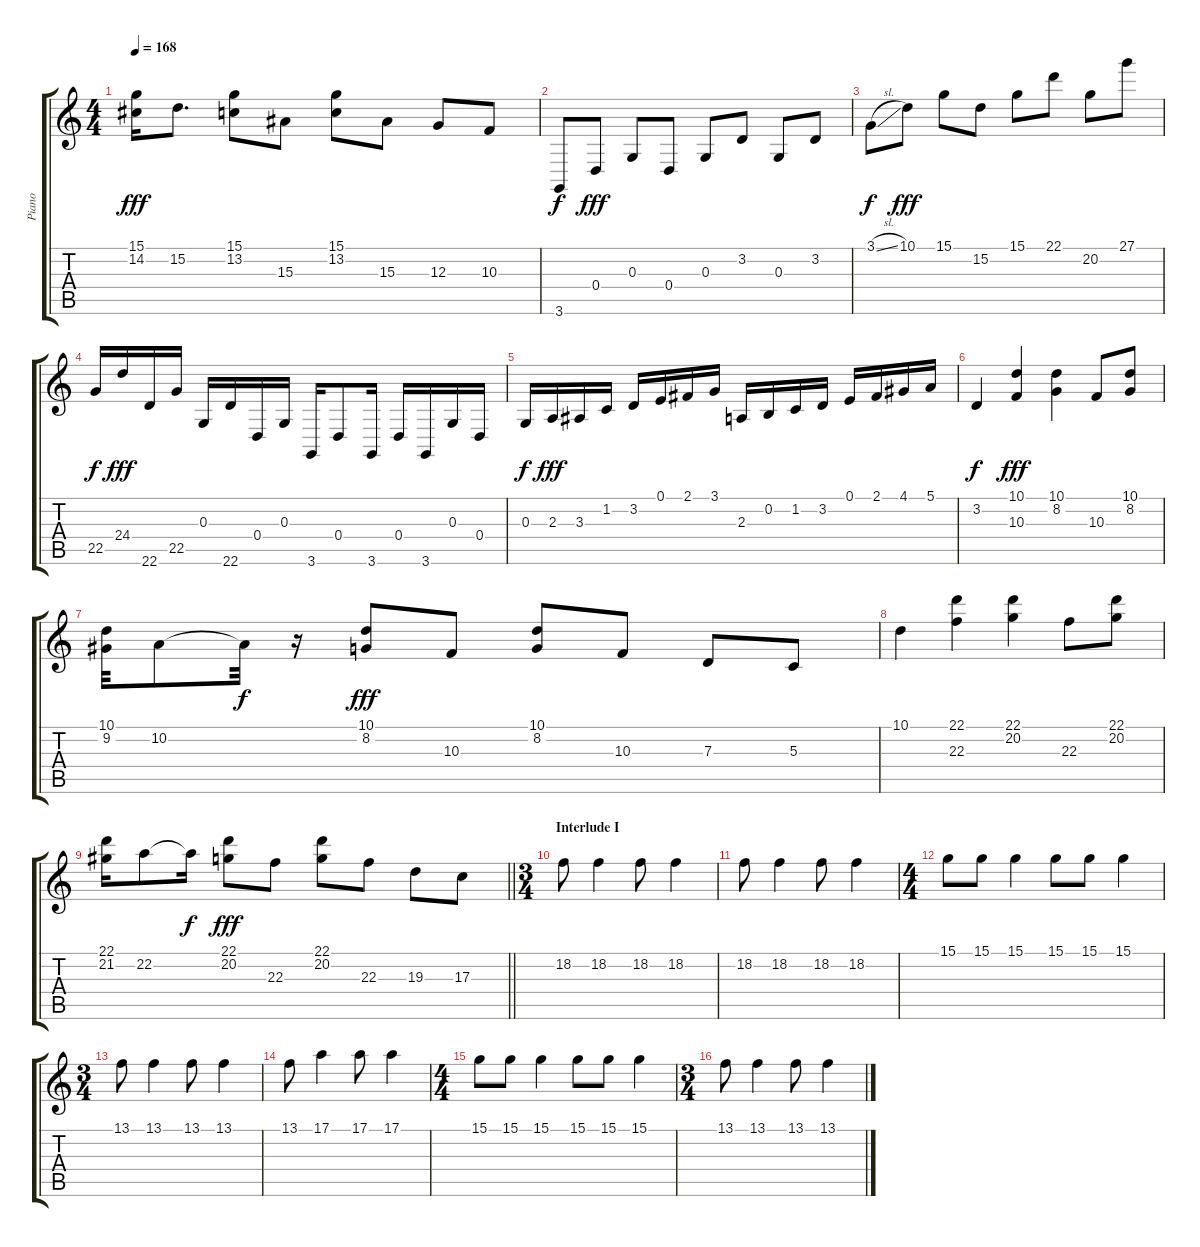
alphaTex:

\track ("Piano" "Piano") {instrument acousticgrandpiano}
\staff {score tabs}
\tuning (E4 B3 G3 D3 A2 E2) {hide}
\ts (4 4)
\tempo 168
\clef g2
\ks c
(15.1 14.2).16{dy fff} 15.2.8{d} (15.1 13.2).8 15.3.8 (15.1 13.2).8 15.3.8 12.3.8 10.3.8 |
3.6.8{dy f} 0.4.8{dy fff} 0.3.8 0.4.8 0.3.8 3.2.8 0.3.8 3.2.8 |
3.1{sl}.8{dy f} 10.1.8{dy fff} 15.1.8 15.2.8 15.1.8 22.1.8 20.2.8 27.1.8 |
22.5.16{dy f} 24.4.16{dy fff} 22.6.16 22.5.16 0.3.16 22.6.16 0.4.16 0.3.16 3.6.16 0.4.8 3.6.16 0.4.16 3.6.16 0.3.16 0.4.16 |
0.3.16{dy f} 2.3.16{dy fff} 3.3.16 1.2.16 3.2.16 0.1.16 2.1.16 3.1.16 2.3.16 0.2.16 1.2.16 3.2.16 0.1.16 2.1.16 4.1.16 5.1.16 |
3.2.4{dy f} (10.1 10.3).4{dy fff} (10.1 8.2).4 10.3.8 (10.1 8.2).8 |
(10.1 9.2).32 10.2.8 10.2{t}.32{dy f} r.16 (10.1 8.2).8{dy fff} 10.3.8 (10.1 8.2).8 10.3.8 7.3.8 5.3.8 |
10.1.4 (22.1 22.3).4 (22.1 20.2).4 22.3.8 (22.1 20.2).8 |
\barLineRight lightlight
(22.1 21.2).16 22.2.8 22.2{t}.16{dy f} (22.1 20.2).8{dy fff} 22.3.8 (22.1 20.2).8 22.3.8 19.3.8 17.3.8 |
\ts (3 4)
\section ("" "Interlude I")
18.2.8 18.2.4 18.2.8 18.2.4 |
18.2.8 18.2.4 18.2.8 18.2.4 |
\ts (4 4)
15.1.8 15.1.8 15.1.4 15.1.8 15.1.8 15.1.4 |
\ts (3 4)
13.1.8 13.1.4 13.1.8 13.1.4 |
13.1.8 17.1.4 17.1.8 17.1.4 |
\ts (4 4)
15.1.8 15.1.8 15.1.4 15.1.8 15.1.8 15.1.4 |
\ts (3 4)
13.1.8 13.1.4 13.1.8 13.1.4
